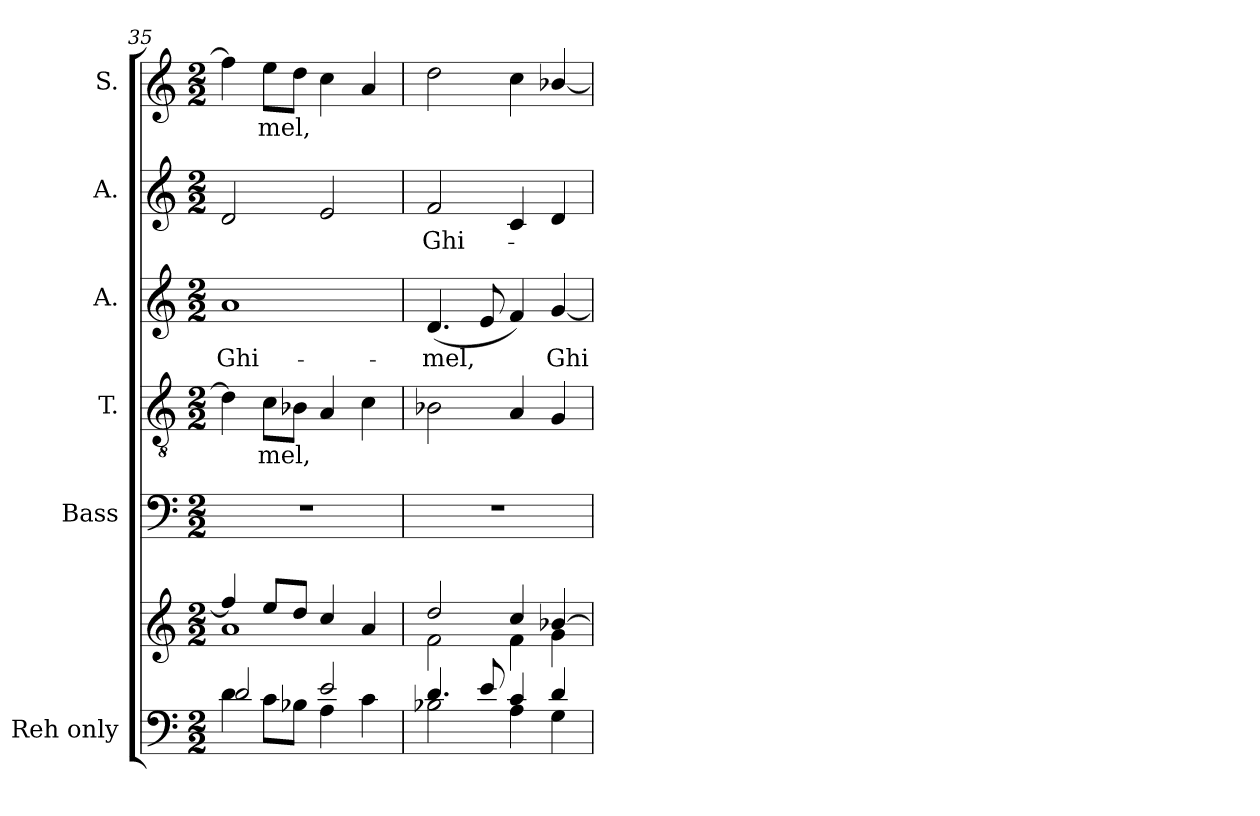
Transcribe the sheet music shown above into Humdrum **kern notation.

**kern	**kern	**kern	**kern	**text	**kern	**text	**kern	**text	**kern	**text
*part6	*part6	*part5	*part4	*part4	*part3	*part3	*part2	*part2	*part1	*part1
*staff7	*staff6	*staff5	*staff4	*staff4	*staff3	*staff3	*staff2	*staff2	*staff1	*staff1
*I"Reh only	*	*I"Bass	*I"T.	*	*I"A.	*	*I"A.	*	*I"S.	*
*	*	*I'B.	*	*	*	*	*	*	*	*
*clefF4	*clefG2	*clefF4	*clefGv2	*	*clefG2	*	*clefG2	*	*clefG2	*
*	*	*	*	*	*ITrd7c12	*	*ITrd7c12	*	*	*
*k[]	*k[]	*k[]	*k[]	*	*k[]	*	*k[]	*	*k[]	*
*C:	*C:	*C:	*C:	*	*C:	*	*C:	*	*C:	*
*M2/2	*M2/2	*M2/2	*M2/2	*	*M2/2	*	*M2/2	*	*M2/2	*
=35	=35	=35	=35	=35	=35	=35	=35	=35	=35	=35
*^	*^	*	*	*	*	*	*	*	*	*
!	!	!	!	!	!	!	!	!LO:LY:b	!	!	!	!
4d\	2d/	4ff/]	1a	1r	4d\]	.	1A	Ghi-	2D/	.	4ff\]	.
!	!	!	!	!	!	!LO:LY:b	!	!	!	!	!	!LO:LY:b
8c\L	.	8ee/L	.	.	8c\L	-mel,	.	.	.	.	8ee\L	-mel,
8B-X\J	.	8dd/J	.	.	8B-X\J	.	.	.	.	.	8dd\J	.
4A\	2e/	4cc/	.	.	4A/	.	.	.	2E/	.	4cc\	.
4c\	.	4a/	.	.	4c\	.	.	.	.	.	4a/	.
=36	=36	=36	=36	=36	=36	=36	=36	=36	=36	=36	=36	=36
!	!	!	!	!	!	!	!	!LO:LY:b	!	!LO:LY:b	!	!
4.d/	2B-X\	2dd/	2f\	1r	2B-X\	.	(4.D/	-mel,	2F/	Ghi-	2dd\	.
8e/	.	.	.	.	.	.	8E/	.	.	.	.	.
4A\	4c/	4cc/	4f\	.	4A/	.	4F/)	.	4C/	.	4cc\	.
!	!	!	!	!	!	!	!	!LO:LY:b	!	!	!	!
4G\	4d/	[>4b-X/	4g\	.	4G/	.	[<4G/	Ghi-	4D/	.	[<4b-X/	.
*v	*v	*	*	*	*	*	*	*	*	*	*	*
*	*v	*v	*	*	*	*	*	*	*	*	*
=	=	=	=	=	=	=	=	=	=	=
*-	*-	*-	*-	*-	*-	*-	*-	*-	*-	*-
